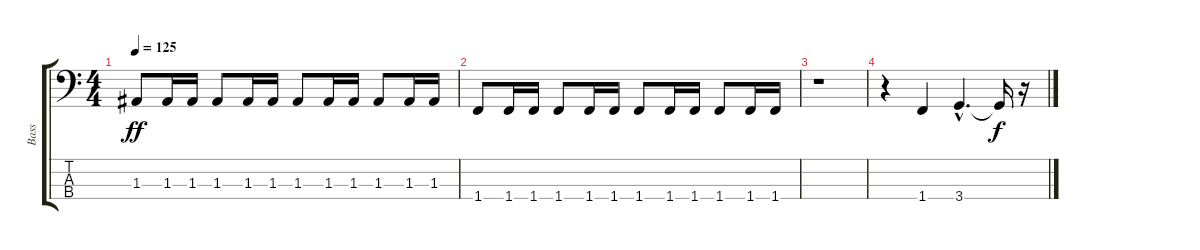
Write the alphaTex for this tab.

\track ("Bass" "Bass") {instrument electricbassfinger}
\staff {score tabs}
\tuning (G2 D2 A1 E1) {hide}
\ts (4 4)
\tempo 125
\clef f4
\ks c
1.3.8{dy ff} 1.3.16 1.3.16 1.3.8 1.3.16 1.3.16 1.3.8 1.3.16 1.3.16 1.3.8 1.3.16 1.3.16 |
1.4.8 1.4.16 1.4.16 1.4.8 1.4.16 1.4.16 1.4.8 1.4.16 1.4.16 1.4.8 1.4.16 1.4.16 |
r.1 |
r.4 1.4.4 3.4{hac}.4{d} 3.4{t}.16{dy f} r.16
